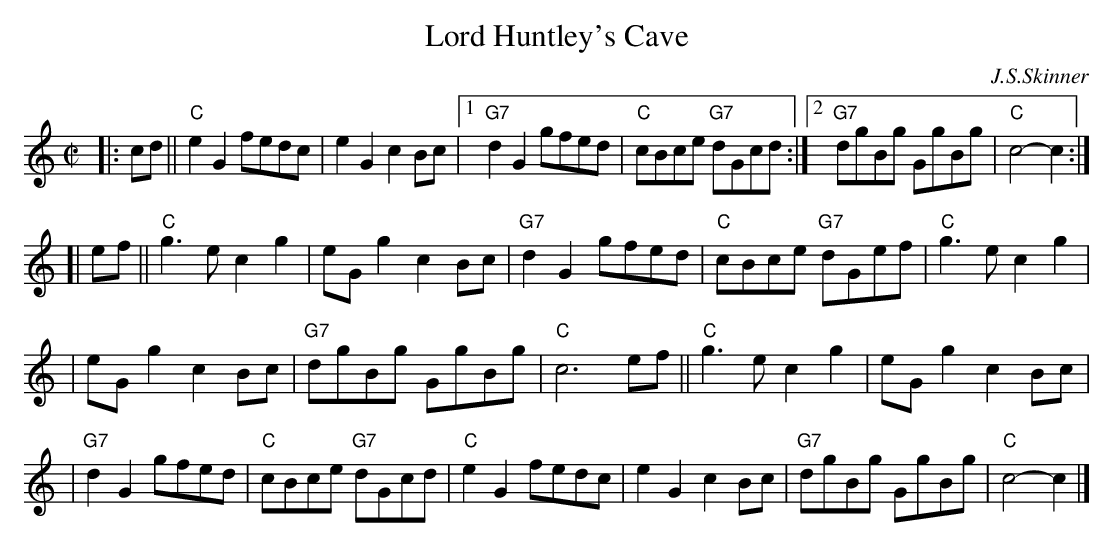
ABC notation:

X:1
T: Lord Huntley's Cave
C: J.S.Skinner
M: C|
L: 1/8
K: C
|: cd \
|| "C"e2G2 fedc | e2G2 c2Bc |1 "G7"d2G2 gfed | "C"cBce "G7"dGcd :|2 "G7"dgBg GgBg | "C"c4-c2 :|
[| ef \
|| "C"g3e c2g2 | eGg2 c2Bc | "G7"d2G2 gfed | "C"cBce "G7"dGef |  "C"g3e c2g2 |
| eGg2 c2Bc | "G7"dgBg GgBg | "C"c6 ef || "C"g3e c2g2 | eGg2 c2Bc |
| "G7"d2G2 gfed | "C"cBce "G7"dGcd | "C"e2G2 fedc | e2G2 c2Bc | "G7"dgBg GgBg | "C"c4-c2 |]
